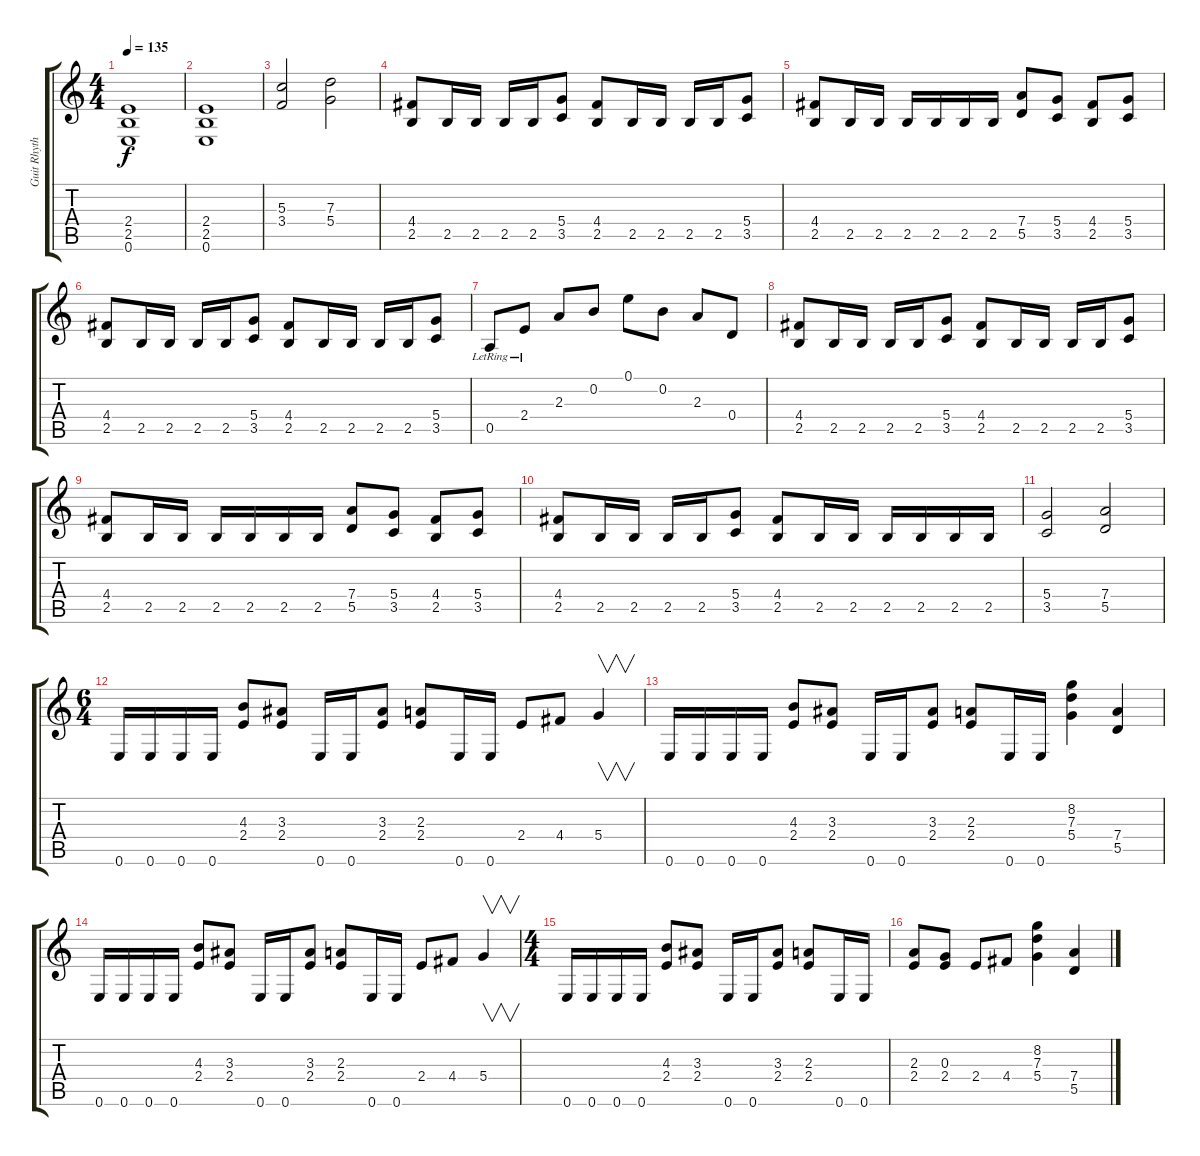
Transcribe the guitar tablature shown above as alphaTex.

\track ("Guit Rhythm" "Guit Rhyth") {instrument distortionguitar}
\staff {score tabs}
\tuning (E4 B3 G3 D3 A2 E2) {hide}
\ts (4 4)
\tempo 135
\clef g2
\ks c
(2.4{t} 2.5{t} 0.6{t}).1{dy f} |
(2.4 2.5 0.6).1 |
(5.3 3.4).2 (7.3 5.4).2 |
(4.4 2.5).8 2.5.16 2.5.16 2.5.16 2.5.16 (5.4 3.5).8 (4.4 2.5).8 2.5.16 2.5.16 2.5.16 2.5.16 (5.4 3.5).8 |
(4.4 2.5).8 2.5.16 2.5.16 2.5.16 2.5.16 2.5.16 2.5.16 (7.4 5.5).8 (5.4 3.5).8 (4.4 2.5).8 (5.4 3.5).8 |
(4.4 2.5).8 2.5.16 2.5.16 2.5.16 2.5.16 (5.4 3.5).8 (4.4 2.5).8 2.5.16 2.5.16 2.5.16 2.5.16 (5.4 3.5).8 |
0.5{lr}.8 2.4{lr}.8 2.3.8 0.2.8 0.1.8 0.2.8 2.3.8 0.4.8 |
(4.4 2.5).8 2.5.16 2.5.16 2.5.16 2.5.16 (5.4 3.5).8 (4.4 2.5).8 2.5.16 2.5.16 2.5.16 2.5.16 (5.4 3.5).8 |
(4.4 2.5).8 2.5.16 2.5.16 2.5.16 2.5.16 2.5.16 2.5.16 (7.4 5.5).8 (5.4 3.5).8 (4.4 2.5).8 (5.4 3.5).8 |
(4.4 2.5).8 2.5.16 2.5.16 2.5.16 2.5.16 (5.4 3.5).8 (4.4 2.5).8 2.5.16 2.5.16 2.5.16 2.5.16 2.5.16 2.5.16 |
(5.4 3.5).2 (7.4 5.5).2 |
\ts (6 4)
0.6.16 0.6.16 0.6.16 0.6.16 (4.3 2.4).8 (3.3 2.4).8 0.6.16 0.6.16 (3.3 2.4).8 (2.3 2.4).8 0.6.16 0.6.16 2.4.8 4.4.8 5.4.4{v} |
0.6.16 0.6.16 0.6.16 0.6.16 (4.3 2.4).8 (3.3 2.4).8 0.6.16 0.6.16 (3.3 2.4).8 (2.3 2.4).8 0.6.16 0.6.16 (8.2 7.3 5.4).4 (7.4 5.5).4 |
0.6.16 0.6.16 0.6.16 0.6.16 (4.3 2.4).8 (3.3 2.4).8 0.6.16 0.6.16 (3.3 2.4).8 (2.3 2.4).8 0.6.16 0.6.16 2.4.8 4.4.8 5.4.4{v} |
\ts (4 4)
0.6.16 0.6.16 0.6.16 0.6.16 (4.3 2.4).8 (3.3 2.4).8 0.6.16 0.6.16 (3.3 2.4).8 (2.3 2.4).8 0.6.16 0.6.16 |
(2.3 2.4).8 (0.3 2.4).8 2.4.8 4.4.8 (8.2 7.3 5.4).4 (7.4 5.5).4
